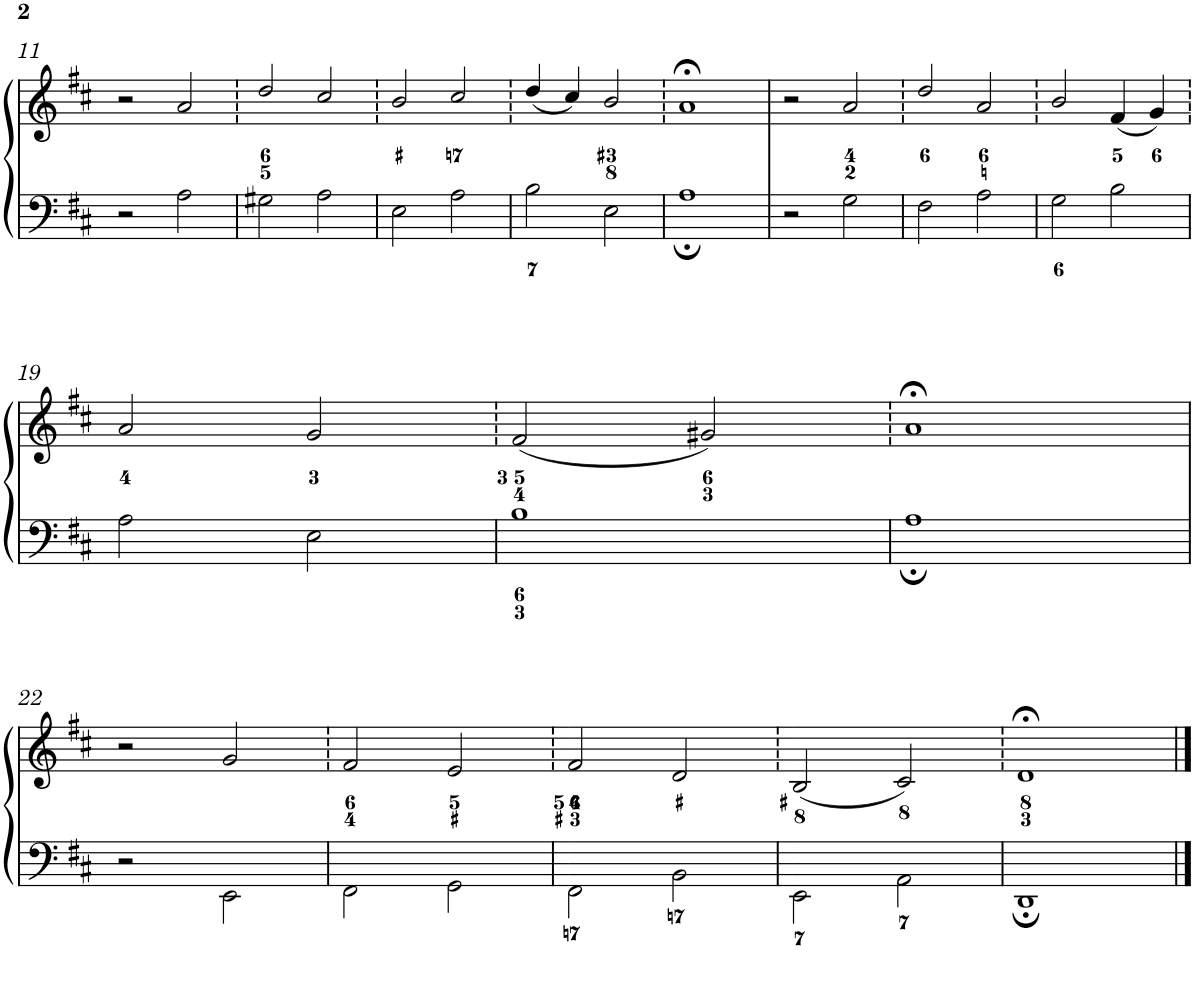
**kern	**kern
*part1	*part1
*staff2	*staff1
*I"Piano	*
*I'Pno.	*
!!LO:PB:g=z
*clefF4	*clefG2
*k[f#c#]	*k[f#c#]
*D:	*D:
*M4/4	*M4/4
*met(c)	*met(c)
=11	=11
2r	2r
2A\	2a/
=12	=12
2G#X\	2dd/
2A\	2cc#/
=13	=13
2E\	2b/
2A\	2cc#/
=14	=14
2B\	(4dd/
.	4cc#/)
2E\	2b/
=15	=15
1A;	1a;<
=16	=16
2r	2r
2G\	2a/
=17	=17
2F#\	2dd/
2A\	2a/
=18	=18
2G\	2b/
2B\	(4f#/
.	4g/)
!!LO:LB:g=z
=19	=19
2A\	2a/
2E\	2g/
=20	=20
1B	(2f#/
.	2g#X/)
=21	=21
1A;	1a;<
!!LO:LB:g=z
=22	=22
2r	2r
2EE\	2g/
=23	=23
2FF#\	2f#/
2GG\	2e/
=24	=24
2FF#\	2f#/
2BB\	2d/
=25	=25
2EE\	(2B/
2AA\	2c#/)
=26	=26
1DD;	1d;<
==	==
*-	*-
